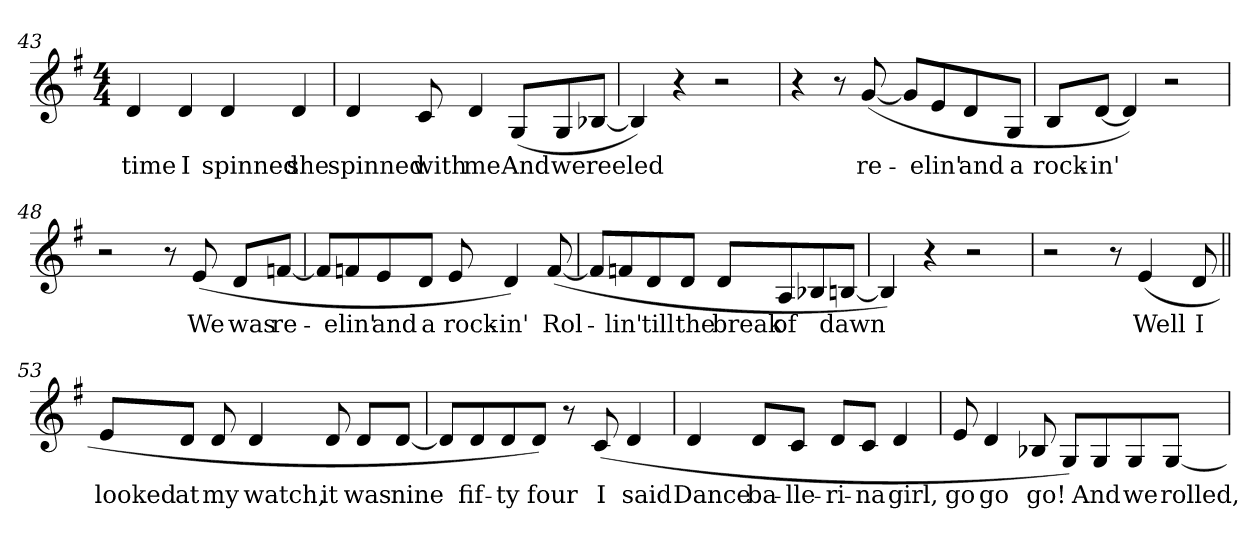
**kern	**text
*part1	*part1
*staff1	*staff1
!!LO:PB:g=z
*clefG2	*
*k[f#]	*
*G:	*
*M4/4	*
=43	=43
!	!LO:LY:b:color=#000000
4di/	time
!	!LO:LY:b:color=#000000
4di/	I
!	!LO:LY:b:color=#000000
4di/	spinned
!	!LO:LY:b:color=#000000
4di/	she
=44	=44
!	!LO:LY:b:color=#000000
4di/	spinned
!	!LO:LY:b:color=#000000
8ci/	with
!	!LO:LY:b:color=#000000
4di/	me
!	!LO:LY:b:color=#000000
(8Gi/L	And
!	!LO:LY:b:color=#000000
8Gi/	we
!	!LO:LY:b:color=#000000
[8B-Xi/J	reeled
=45	=45
4B-i/])	.
4r	.
2r	.
=46	=46
4r	.
8r	.
!	!LO:LY:b:color=#000000
([8gi/	re-
8gi/L]	.
!	!LO:LY:b:color=#000000
8ei/	-elin'
!	!LO:LY:b:color=#000000
8di/	and
!	!LO:LY:b:color=#000000
8Gi/J	a
!!LO:LB:g=z
=47	=47
!	!LO:LY:b:color=#000000
8Bi/L	rock-
!	!LO:LY:b:color=#000000
[8di/J	-in'
4di/])	.
2r	.
=48	=48
2r	.
8r	.
!	!LO:LY:b:color=#000000
(8ei/	We
!	!LO:LY:b:color=#000000
8di/L	was
!	!LO:LY:b:color=#000000
[8fni/J	re-
=49	=49
8fi/L]	.
!	!LO:LY:b:color=#000000
8fni/	-elin'
!	!LO:LY:b:color=#000000
8ei/	and
!	!LO:LY:b:color=#000000
8di/J	a
!	!LO:LY:b:color=#000000
8ei/	rock-
!	!LO:LY:b:color=#000000
4di/)	-in'
!	!LO:LY:b:color=#000000
([8fi/	Rol-
=50	=50
8fi/L]	.
!	!LO:LY:b:color=#000000
8fni/	-lin'
!	!LO:LY:b:color=#000000
8di/	till
!	!LO:LY:b:color=#000000
8di/J	the
!	!LO:LY:b:color=#000000
8di/L	break
!	!LO:LY:b:color=#000000
8Ai/	of
8B-Xi/	.
!	!LO:LY:b:color=#000000
[8Bni/J	dawn
!!LO:LB:g=z
=51	=51
4Bi/])	.
4r	.
2r	.
=52	=52
2r	.
8r	.
!	!LO:LY:b:color=#000000
(4ei/	Well
!	!LO:LY:b:color=#000000
8di/	I
=53||	=53||
!	!LO:LY:b:color=#000000
8ei/L	looked
!	!LO:LY:b:color=#000000
8di/J	at
!	!LO:LY:b:color=#000000
8di/	my
!	!LO:LY:b:color=#000000
4di/	watch,
!	!LO:LY:b:color=#000000
8di/	it
!	!LO:LY:b:color=#000000
8di/L	was
!	!LO:LY:b:color=#000000
[8di/J	nine
=54	=54
8di/L]	.
!	!LO:LY:b:color=#000000
8di/	fif-
!	!LO:LY:b:color=#000000
8di/	-ty
!	!LO:LY:b:color=#000000
8di/J)	four
8r	.
!	!LO:LY:b:color=#000000
(8ci/	I
!	!LO:LY:b:color=#000000
4di/	said
!!LO:LB:g=z
=55	=55
!	!LO:LY:b:color=#000000
4di/	Dance
!	!LO:LY:b:color=#000000
8di/L	ba-
!	!LO:LY:b:color=#000000
8ci/J	-lle-
!	!LO:LY:b:color=#000000
8di/L	-ri-
!	!LO:LY:b:color=#000000
8ci/J	-na
!	!LO:LY:b:color=#000000
4di/	girl,
=56	=56
!	!LO:LY:b:color=#000000
8ei/	go
!	!LO:LY:b:color=#000000
4di/	go
!	!LO:LY:b:color=#000000
8B-Xi/	go!
8Gi/L)	.
!	!LO:LY:b:color=#000000
8Gi/	And
!	!LO:LY:b:color=#000000
8Gi/	we
!	!LO:LY:b:color=#000000
[8Gi/J	rolled,
=	=
*-	*-
